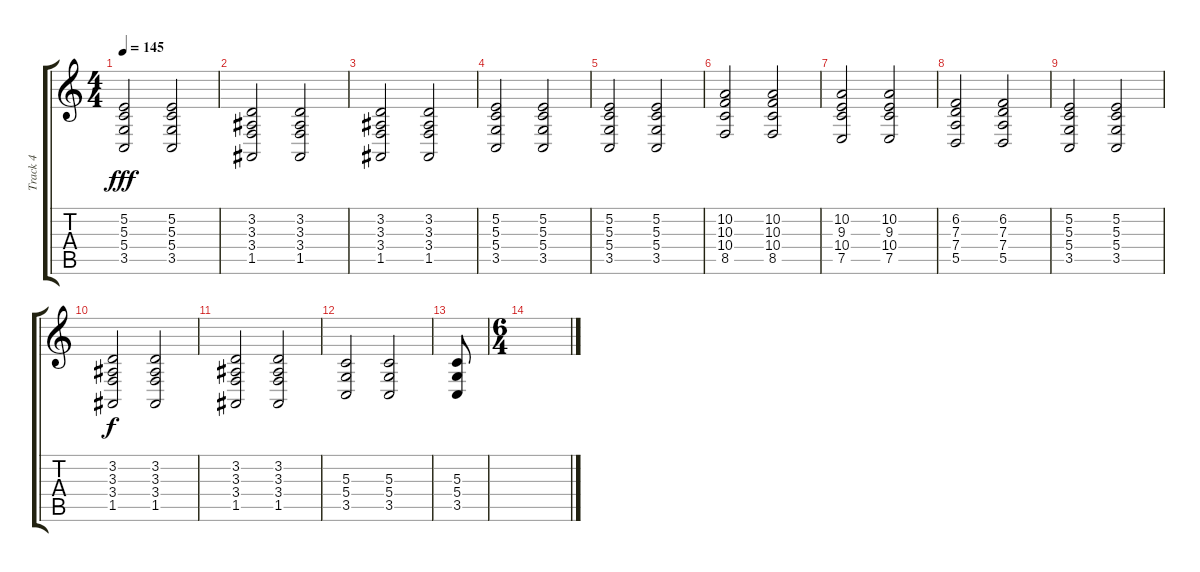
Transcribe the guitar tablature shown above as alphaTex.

\track ("Track 4" "Track 4") {instrument acousticgrandpiano}
\staff {score tabs}
\tuning (E4 B3 G3 D3 A2 D2) {hide}
\ts (4 4)
\tempo 145
\clef g2
\ks c
(5.2 5.3 5.4 3.5).2{dy fff} (5.2 5.3 5.4 3.5).2 |
(3.2 3.3 3.4 1.5).2 (3.2 3.3 3.4 1.5).2 |
(3.2 3.3 3.4 1.5).2 (3.2 3.3 3.4 1.5).2 |
(5.2 5.3 5.4 3.5).2 (5.2 5.3 5.4 3.5).2 |
(5.2 5.3 5.4 3.5).2 (5.2 5.3 5.4 3.5).2 |
(10.2 10.3 10.4 8.5).2 (10.2 10.3 10.4 8.5).2 |
(10.2 9.3 10.4 7.5).2 (10.2 9.3 10.4 7.5).2 |
(6.2 7.3 7.4 5.5).2 (6.2 7.3 7.4 5.5).2 |
(5.2 5.3 5.4 3.5).2 (5.2 5.3 5.4 3.5).2 |
(3.2 3.3 3.4 1.5).2{dy f} (3.2 3.3 3.4 1.5).2 |
(3.2 3.3 3.4 1.5).2 (3.2 3.3 3.4 1.5).2 |
(5.3 5.4 3.5).2 (5.3 5.4 3.5).2 |
(5.3 5.4 3.5).8 |
\ts (6 4)
